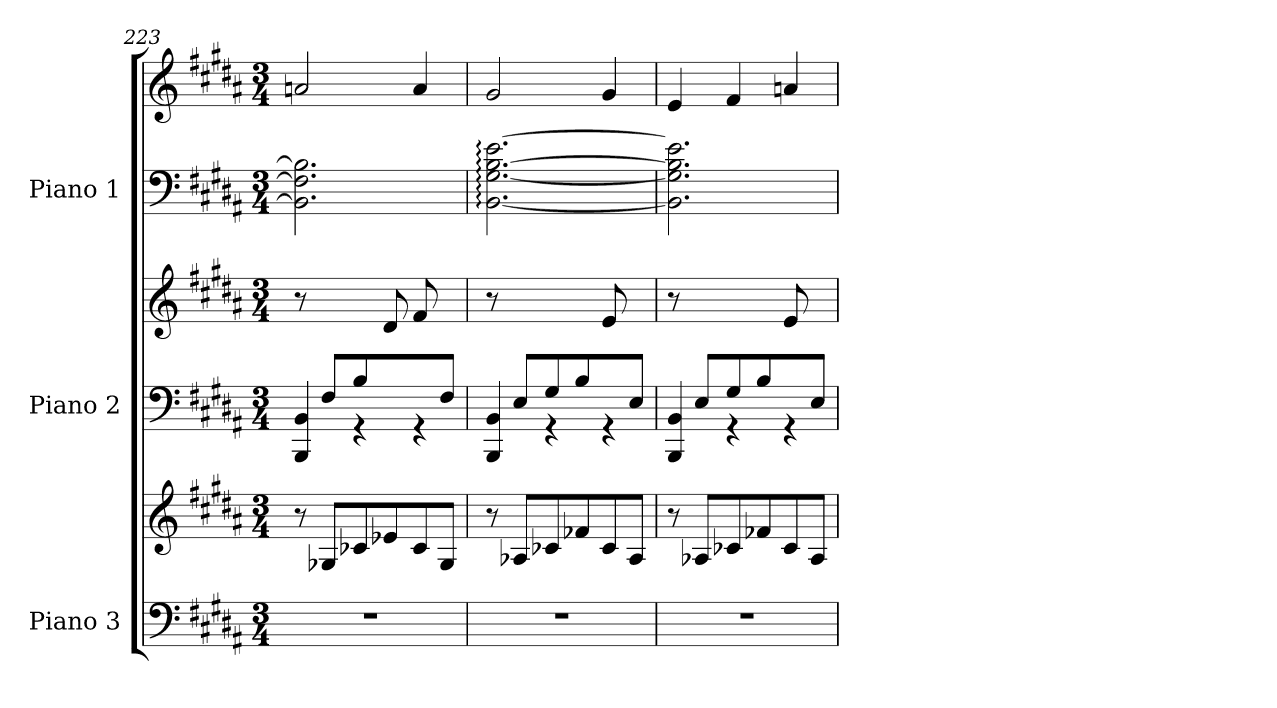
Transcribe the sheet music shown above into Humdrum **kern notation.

**kern	**kern	**kern	**kern	**kern	**kern
*part3	*part3	*part2	*part2	*part1	*part1
*staff6	*staff5	*staff4	*staff3	*staff2	*staff1
*I"Piano 3	*	*I"Piano 2	*	*I"Piano 1	*
*I'Pno. 3	*	*I'Pno. 2	*	*I'Pno. 1	*
*clefF4	*clefG2	*clefF4	*clefG2	*clefF4	*clefG2
*k[f#c#g#d#a#]	*k[f#c#g#d#a#]	*k[f#c#g#d#a#]	*k[f#c#g#d#a#]	*k[f#c#g#d#a#]	*k[f#c#g#d#a#]
*M3/4	*M3/4	*M3/4	*M3/4	*M3/4	*M3/4
=223	=223	=223	=223	=223	=223
*	*	*^	*	*	*
2.r	8r	8ryy	4BBB/ 4BB/	8r	2.BB\] 2.F#\] 2.B\]	2an/
.	8G-X/L	8F#/L	.	4ryy	.	.
.	8c-X/	8B/	4rGG	.	.	.
.	8e-X/	4ryy	.	8d#/	.	.
.	8c-/	.	4rGG	8f#/	.	4a/
.	8G-/J	8F#/J	.	8ryy	.	.
=224	=224	=224	=224	=224	=224	=224
2.r	8r	8ryy	4BBB/ 4BB/	8r	[2.BB\: [2.G#\: [2.B\: [2.e\:	2g#/
.	8A-X/L	8E/L	.	4.ryy	.	.
.	8c-X/	8G#/	4rGG	.	.	.
.	8f-X/	8B/	.	.	.	.
.	8c-/	8ryy	4rGG	8e/	.	4g#/
.	8A-/J	8E/J	.	8ryy	.	.
=225	=225	=225	=225	=225	=225	=225
2.r	8r	8ryy	4BBB/ 4BB/	8r	2.BB\] 2.G#\] 2.B\] 2.e\]	4e/
.	8A-X/L	8E/L	.	4.ryy	.	.
.	8c-X/	8G#/	4rGG	.	.	4f#/
.	8f-X/	8B/	.	.	.	.
.	8c-/	8ryy	4rGG	8e/	.	4an/
.	8A-/J	8E/J	.	8ryy	.	.
*	*	*v	*v	*	*	*
=	=	=	=	=	=
*-	*-	*-	*-	*-	*-
